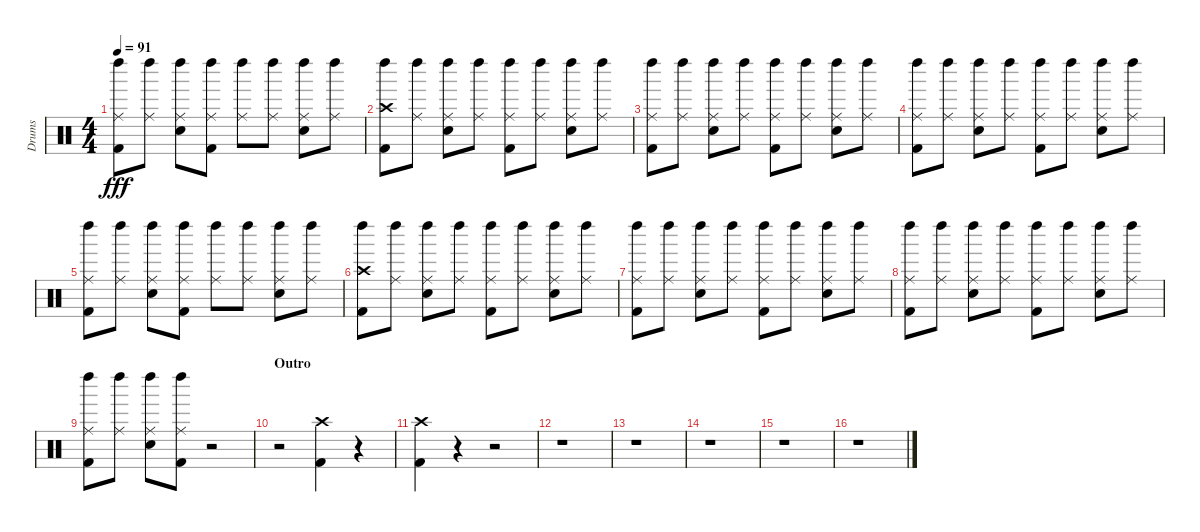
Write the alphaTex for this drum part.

\track ("Drums" "Drums") {instrument percussion}
\staff {score}
\articulation defaults
\ts (4 4)
\tempo 91
\clef neutral
\ks c
("Left Maraca (hit)" "Ride (middle)" "Kick (hit) 2").8{dy fff} ("Left Maraca (hit)" "Ride (middle)").8 ("Left Maraca (hit)" "Ride (middle)" "Snare (hit) 2").8 ("Left Maraca (hit)" "Ride (middle)" "Kick (hit) 2").8 ("Left Maraca (hit)" "Ride (middle)").8 ("Left Maraca (hit)" "Ride (middle)").8 ("Left Maraca (hit)" "Ride (middle)" "Snare (hit) 2").8 ("Left Maraca (hit)" "Ride (middle)").8 |
("Left Maraca (hit)" "Crash high (hit)" "Kick (hit) 2").8 ("Left Maraca (hit)" "Ride (middle)").8 ("Left Maraca (hit)" "Ride (middle)" "Snare (hit) 2").8 ("Left Maraca (hit)" "Ride (middle)").8 ("Left Maraca (hit)" "Ride (middle)" "Kick (hit) 2").8 ("Left Maraca (hit)" "Ride (middle)").8 ("Left Maraca (hit)" "Ride (middle)" "Snare (hit) 2").8 ("Left Maraca (hit)" "Ride (middle)").8 |
("Left Maraca (hit)" "Ride (middle)" "Kick (hit) 2").8 ("Left Maraca (hit)" "Ride (middle)").8 ("Left Maraca (hit)" "Ride (middle)" "Snare (hit) 2").8 ("Left Maraca (hit)" "Ride (middle)").8 ("Left Maraca (hit)" "Ride (middle)" "Kick (hit) 2").8 ("Left Maraca (hit)" "Ride (middle)").8 ("Left Maraca (hit)" "Ride (middle)" "Snare (hit) 2").8 ("Left Maraca (hit)" "Ride (middle)").8 |
("Left Maraca (hit)" "Ride (middle)" "Kick (hit) 2").8 ("Left Maraca (hit)" "Ride (middle)").8 ("Left Maraca (hit)" "Ride (middle)" "Snare (hit) 2").8 ("Left Maraca (hit)" "Ride (middle)").8 ("Left Maraca (hit)" "Ride (middle)" "Kick (hit) 2").8 ("Left Maraca (hit)" "Ride (middle)").8 ("Left Maraca (hit)" "Ride (middle)" "Snare (hit) 2").8 ("Left Maraca (hit)" "Ride (middle)").8 |
("Left Maraca (hit)" "Ride (middle)" "Kick (hit) 2").8 ("Left Maraca (hit)" "Ride (middle)").8 ("Left Maraca (hit)" "Ride (middle)" "Snare (hit) 2").8 ("Left Maraca (hit)" "Ride (middle)" "Kick (hit) 2").8 ("Left Maraca (hit)" "Ride (middle)").8 ("Left Maraca (hit)" "Ride (middle)").8 ("Left Maraca (hit)" "Ride (middle)" "Snare (hit) 2").8 ("Left Maraca (hit)" "Ride (middle)").8 |
("Left Maraca (hit)" "Crash high (hit)" "Kick (hit) 2").8 ("Left Maraca (hit)" "Ride (middle)").8 ("Left Maraca (hit)" "Ride (middle)" "Snare (hit) 2").8 ("Left Maraca (hit)" "Ride (middle)").8 ("Left Maraca (hit)" "Ride (middle)" "Kick (hit) 2").8 ("Left Maraca (hit)" "Ride (middle)").8 ("Left Maraca (hit)" "Ride (middle)" "Snare (hit) 2").8 ("Left Maraca (hit)" "Ride (middle)").8 |
("Left Maraca (hit)" "Ride (middle)" "Kick (hit) 2").8 ("Left Maraca (hit)" "Ride (middle)").8 ("Left Maraca (hit)" "Ride (middle)" "Snare (hit) 2").8 ("Left Maraca (hit)" "Ride (middle)").8 ("Left Maraca (hit)" "Ride (middle)" "Kick (hit) 2").8 ("Left Maraca (hit)" "Ride (middle)").8 ("Left Maraca (hit)" "Ride (middle)" "Snare (hit) 2").8 ("Left Maraca (hit)" "Ride (middle)").8 |
("Left Maraca (hit)" "Ride (middle)" "Kick (hit) 2").8 ("Left Maraca (hit)" "Ride (middle)").8 ("Left Maraca (hit)" "Ride (middle)" "Snare (hit) 2").8 ("Left Maraca (hit)" "Ride (middle)").8 ("Left Maraca (hit)" "Ride (middle)" "Kick (hit) 2").8 ("Left Maraca (hit)" "Ride (middle)").8 ("Left Maraca (hit)" "Ride (middle)" "Snare (hit) 2").8 ("Left Maraca (hit)" "Ride (middle)").8 |
("Left Maraca (hit)" "Ride (middle)" "Kick (hit) 2").8 ("Left Maraca (hit)" "Ride (middle)").8 ("Left Maraca (hit)" "Ride (middle)" "Snare (hit) 2").8 ("Left Maraca (hit)" "Ride (middle)" "Kick (hit) 2").8 r.2 |
\section ("" "Outro")
r.2 ("Crash high (hit)" "Kick (hit) 2").4 r.4 |
("Crash high (hit)" "Kick (hit) 2").4 r.4 r.2 |
r.1 |
r.1 |
r.1 |
r.1 |
r.1
